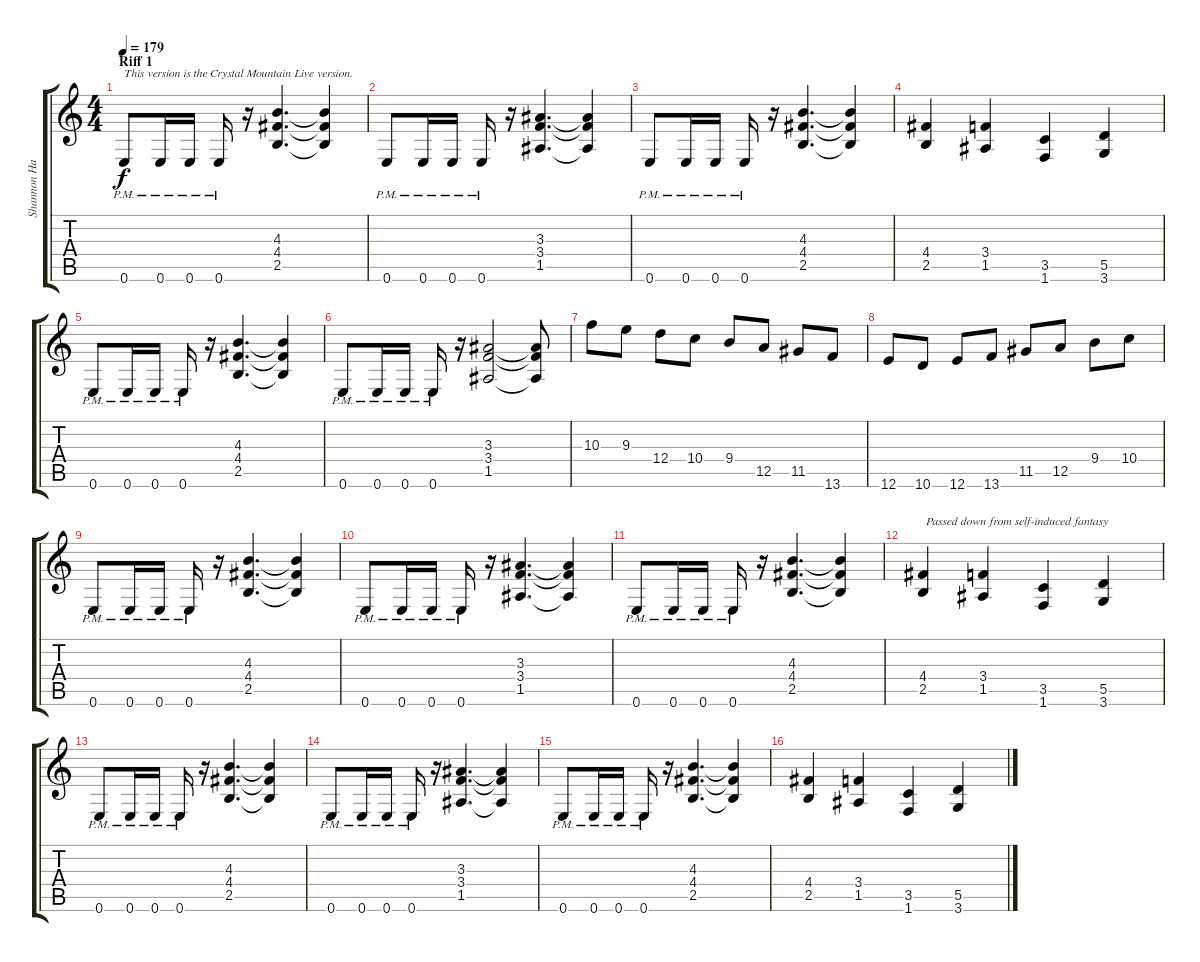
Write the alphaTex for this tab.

\track ("Shannon Hamm" "Shannon Ha") {instrument distortionguitar}
\staff {score tabs}
\tuning (E4 B3 G3 D3 A2 E2) {hide}
\ts (4 4)
\section ("" "Riff 1")
\tempo 179
\clef g2
\ks c
0.6{pm}.8{txt "This version is the Crystal Mountain Live version." dy f instrument distortionguitar} 0.6{pm}.16 0.6{pm}.16 0.6{pm}.16 r.16 (4.3 4.4 2.5).4{d} (4.3{t} 4.4{t} 2.5{t}).4 |
0.6{pm}.8 0.6{pm}.16 0.6{pm}.16 0.6{pm}.16 r.16 (3.3 3.4 1.5).4{d} (3.3{t} 3.4{t} 1.5{t}).4 |
0.6{pm}.8 0.6{pm}.16 0.6{pm}.16 0.6{pm}.16 r.16 (4.3 4.4 2.5).4{d} (4.3{t} 4.4{t} 2.5{t}).4 |
(4.4 2.5).4 (3.4 1.5).4 (3.5 1.6).4 (5.5 3.6).4 |
0.6{pm}.8 0.6{pm}.16 0.6{pm}.16 0.6{pm}.16 r.16 (4.3 4.4 2.5).4{d} (4.3{t} 4.4{t} 2.5{t}).4 |
0.6{pm}.8 0.6{pm}.16 0.6{pm}.16 0.6{pm}.16 r.16 (3.3 3.4 1.5).2 (3.3{t} 3.4{t} 1.5{t}).8 |
10.3.8 9.3.8 12.4.8 10.4.8 9.4.8 12.5.8 11.5.8 13.6.8 |
12.6.8 10.6.8 12.6.8 13.6.8 11.5.8 12.5.8 9.4.8 10.4.8 |
0.6{pm}.8 0.6{pm}.16 0.6{pm}.16 0.6{pm}.16 r.16 (4.3 4.4 2.5).4{d} (4.3{t} 4.4{t} 2.5{t}).4 |
0.6{pm}.8 0.6{pm}.16 0.6{pm}.16 0.6{pm}.16 r.16 (3.3 3.4 1.5).4{d} (3.3{t} 3.4{t} 1.5{t}).4 |
0.6{pm}.8 0.6{pm}.16 0.6{pm}.16 0.6{pm}.16 r.16 (4.3 4.4 2.5).4{d} (4.3{t} 4.4{t} 2.5{t}).4 |
(4.4 2.5).4{txt " Passed down from self-induced fantasy"} (3.4 1.5).4 (3.5 1.6).4 (5.5 3.6).4 |
0.6{pm}.8 0.6{pm}.16 0.6{pm}.16 0.6{pm}.16 r.16 (4.3 4.4 2.5).4{d} (4.3{t} 4.4{t} 2.5{t}).4 |
0.6{pm}.8 0.6{pm}.16 0.6{pm}.16 0.6{pm}.16 r.16 (3.3 3.4 1.5).4{d} (3.3{t} 3.4{t} 1.5{t}).4 |
0.6{pm}.8 0.6{pm}.16 0.6{pm}.16 0.6{pm}.16 r.16 (4.3 4.4 2.5).4{d} (4.3{t} 4.4{t} 2.5{t}).4 |
(4.4 2.5).4 (3.4 1.5).4 (3.5 1.6).4 (5.5 3.6).4
